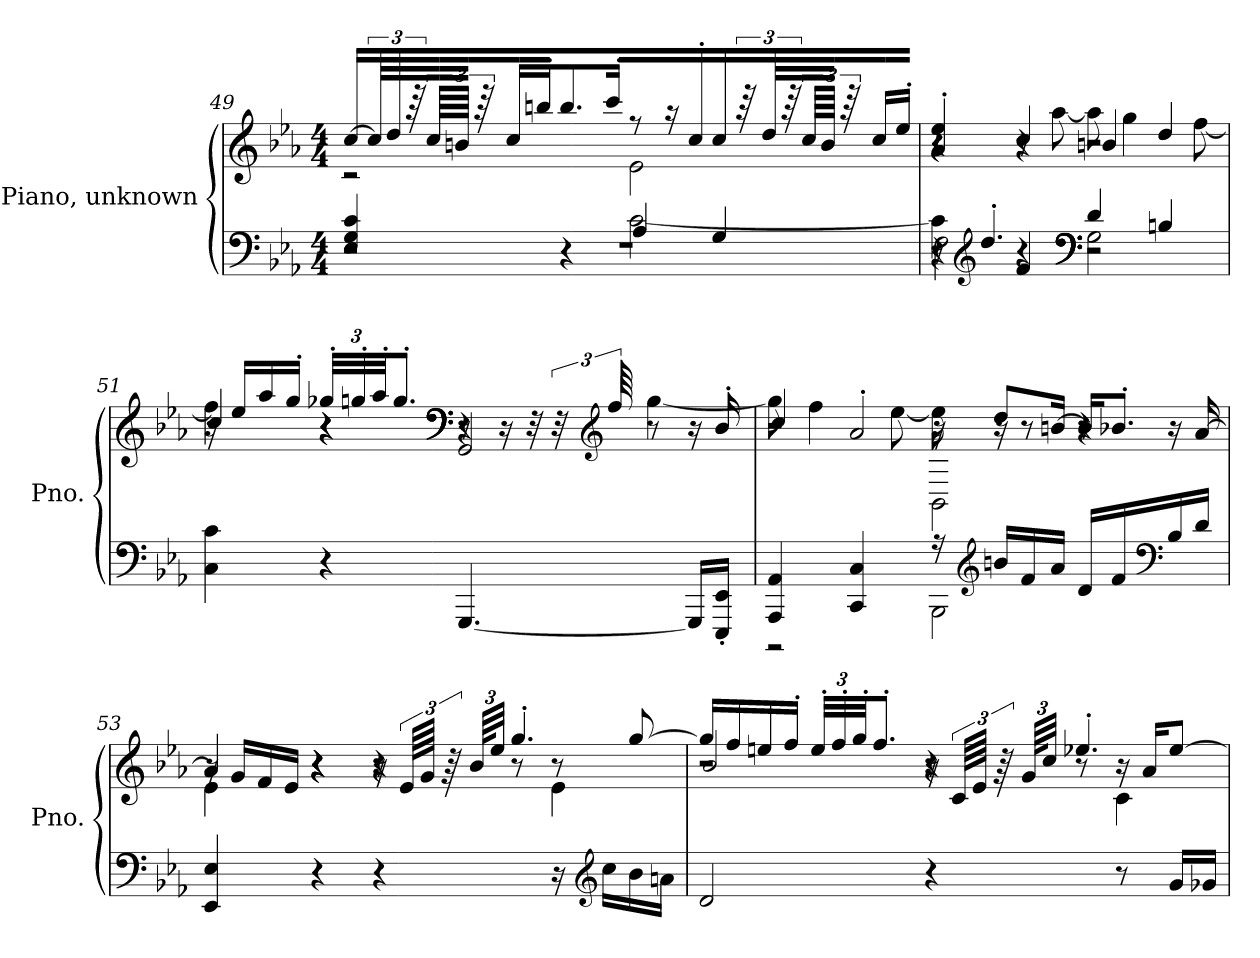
**kern	**kern
*part1	*part1
*staff2	*staff1
*I"Piano, unknown	*
*I'Pno.	*
*clefF4	*clefG2
*k[b-e-a-]	*k[b-e-a-]
*M4/4	*M4/4
=49	=49
*^	*^
*	*^	*	*
1r	2r	4E-/ 4G/ 4c/	[16cc/LL	2r
.	.	.	96cc/LL]	.
.	.	.	96dd/JJJJ	.
.	.	.	96r	.
.	.	.	96cc/LLLL	.
.	.	.	96bn/JJJJ	.
.	.	.	96r	.
.	.	.	16cc/LL	.
.	.	.	16bbn'/J	.
.	.	4r	8.bb/	.
.	.	.	16ccc'/Jk	.
.	[2c\	4A-/	8r	2e-\
.	.	.	16r	.
.	.	.	16cc'/	.
.	.	4G/	16cc/	.
.	.	.	96r	.
.	.	.	96dd/	.
.	.	.	96r	.
.	.	.	96cc/LLLL	.
.	.	.	96b/JJJJ	.
.	.	.	96r	.
.	.	.	16cc/LL	.
.	.	.	16ee-'/JJ	.
!!LO:LB:g=z
=50	=50	=50	=50	=50
*	*	*^	*	*^
8r	4c\]	4r	2F\	4a-/' 4ee-/'	4r	4r
*clefG2	*	*	*	*	*	*
4.dd'/	.	.	.	.	.	.
.	4r	4f/	.	4r	8r	4cc/
.	.	.	.	.	[8aa-\	.
*clefF4	*	*	*	*	*	*
2r	2r	4d/	2G\	2r	8aa-\]	4bn/
.	.	.	.	.	4gg\	.
.	.	4Bn/	.	.	.	4dd/
.	.	.	.	.	[8ff\	.
*v	*v	*v	*v	*	*	*
=51	=51	=51	=51
4C\ 4c\	16r	4ff\]	4cc/
.	16ee-/LL	.	.
.	16aa-/	.	.
.	16gg'/JJ	.	.
*	*Xbrackettup	*	*
4r	48gg-X'/LLL	4r	4r
.	48ggn'/	.	.
.	48aa-'/JJ	.	.
.	8.gg'/J	.	.
*	*clefF4	*	*
[4.GGG/	8r	4r	2GG/
.	16r	.	.
.	32r	.	.
*	*brackettup	*	*
.	48r	.	.
*	*clefG2	*	*
.	96ff/	.	.
.	8r	[4gg\	.
16GGG/LL]	16r	.	.
16EEE-/' 16EE-/'JJ	16b-'/	.	.
!!LO:LB:g=z
=52	=52	=52	=52
*^	*	*	*^
4AAA-/ 4AA-/	2r	2r	8gg\]	4cc/	2r
.	.	.	4ff\	.	.
4CC/ 4C/	.	.	.	2a-'/	.
.	.	.	[8ee-\	.	.
16r	2BBB-\	16r	16ee-\]	.	2BB-\
*clefG2	*	*	*	*	*
16bn/LL	.	8dd/L	16r	.	.
16f/	.	.	8r	.	.
16a-/JJ	.	[16bn/Jk	.	.	.
16d/LL	.	16b/KL]	4r	8r	.
16f/	.	8.b-X'/J	.	.	.
*clefF4	*	*	*	*	*
16B-/	.	.	.	16r	.
16d/JJ	.	.	.	[16a-/	.
*v	*v	*	*	*	*
*	*	*	*v	*v
=53	=53	=53	=53
4EE-/ 4E-/	16r	4e-\	4a-/]
.	16g/LL	.	.
.	16f/	.	.
.	16e-/JJ	.	.
4r	4r	4r	4r
4r	16r	4r	8r
.	96e-/LLLL	.	.
.	96g/JJJJ	.	.
.	96r	.	.
*	*Xbrackettup	*	*
.	96b-/KLLL	.	.
.	48ee-/JJJ	.	.
.	8r	.	4.gg'/
16r	8r	4e-\	.
*clefG2	*	*	*
16cc\LL	.	.	.
16b-\	[8gg/	.	.
16an\JJ	.	.	.
!!LO:LB:g=z	!!	!!
=54	=54	=54	=54
2d/	16gg/LL]	2r	2b-/
.	16ff/	.	.
.	16een/	.	.
.	16ff'/JJ	.	.
.	48ee'/LLL	.	.
.	48ff'/	.	.
.	48gg'/JJ	.	.
.	8.ff'/J	.	.
4r	16r	4r	8r
*	*brackettup	*	*
.	96c/LLLL	.	.
.	96e-/JJJJ	.	.
.	96r	.	.
*	*Xbrackettup	*	*
.	96g/KLLL	.	.
.	48cc/JJJ	.	.
.	8r	.	4.ee-X'/
8r	16r	4c\	.
.	16a-/KL	.	.
16g/LL	[8ee-/J	.	.
16g-X/JJ	.	.	.
*	*v	*v	*v
=	=
*-	*-
